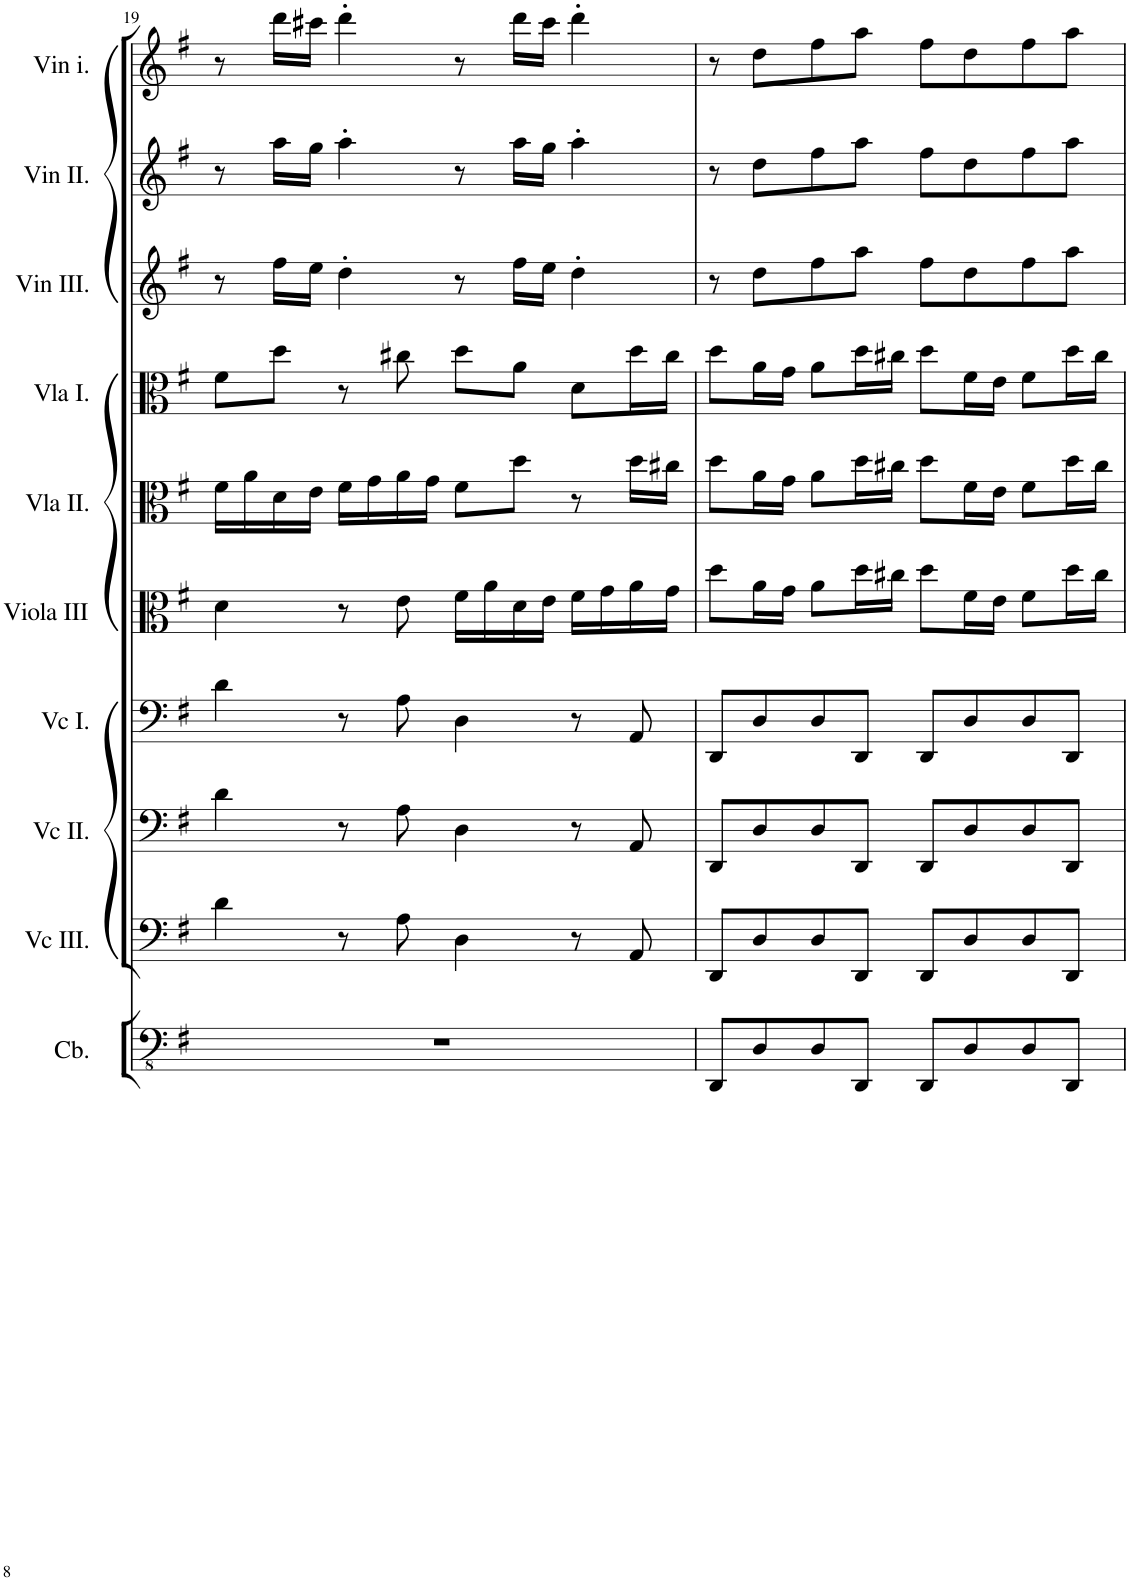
**kern	**kern	**kern	**kern	**kern	**kern	**kern	**kern	**kern	**kern
*part10	*part9	*part8	*part7	*part6	*part5	*part4	*part3	*part2	*part1
*staff10	*staff9	*staff8	*staff7	*staff6	*staff5	*staff4	*staff3	*staff2	*staff1
*I"Contrabass	*I"Violoncello III	*I"Violoncello II	*I"Violoncello I	*I"Viola III	*I"Viola II	*I"Viola I	*I"Violin III	*I"Violin II	*I"Violin I
*I'Cb.	*I'Vc III.	*I'Vc II.	*I'Vc I.	*I'Viola III	*I'Vla II.	*I'Vla I.	*I'Vin III.	*I'Vin II.	*I'Vin i.
!!LO:PB:g=z
*clefFv4	*clefF4	*clefF4	*clefF4	*clefC3	*clefC3	*clefC3	*clefG2	*clefG2	*clefG2
*ITrd7c12	*	*	*	*	*	*	*	*	*
*k[f#]	*k[f#]	*k[f#]	*k[f#]	*k[f#]	*k[f#]	*k[f#]	*k[f#]	*k[f#]	*k[f#]
*M4/4	*M4/4	*M4/4	*M4/4	*M4/4	*M4/4	*M4/4	*M4/4	*M4/4	*M4/4
=19	=19	=19	=19	=19	=19	=19	=19	=19	=19
1r	4d\	4d\	4d\	4d\	16f#\LL	8f#\L	8r	8r	8r
.	.	.	.	.	16a\	.	.	.	.
.	.	.	.	.	16d\	8dd\J	16ff#\LL	16aa\LL	16ddd\LL
.	.	.	.	.	16e\JJ	.	16ee\JJ	16gg\JJ	16ccc#X\JJ
.	8r	8r	8r	8r	16f#\LL	8r	4dd'\	4aa'\	4ddd'\
.	.	.	.	.	16g\	.	.	.	.
.	8A\	8A\	8A\	8e\	16a\	8cc#X\	.	.	.
.	.	.	.	.	16g\JJ	.	.	.	.
.	4D\	4D\	4D\	16f#\LL	8f#\L	8dd\L	8r	8r	8r
.	.	.	.	16a\	.	.	.	.	.
.	.	.	.	16d\	8dd\J	8a\J	16ff#\LL	16aa\LL	16ddd\LL
.	.	.	.	16e\JJ	.	.	16ee\JJ	16gg\JJ	16ccc#\JJ
.	8r	8r	8r	16f#\LL	8r	8d\L	4dd'\	4aa'\	4ddd'\
.	.	.	.	16g\	.	.	.	.	.
.	8AA/	8AA/	8AA/	16a\	16dd\LL	16dd\L	.	.	.
.	.	.	.	16g\JJ	16cc#X\JJ	16cc#\JJ	.	.	.
=20	=20	=20	=20	=20	=20	=20	=20	=20	=20
8DDD/L	8DD/L	8DD/L	8DD/L	8dd\L	8dd\L	8dd\L	8r	8r	8r
8DD/	8D/	8D/	8D/	16a\L	16a\L	16a\L	8dd\L	8dd\L	8dd\L
.	.	.	.	16g\JJ	16g\JJ	16g\JJ	.	.	.
8DD/	8D/	8D/	8D/	8a\L	8a\L	8a\L	8ff#\	8ff#\	8ff#\
8DDD/J	8DD/J	8DD/J	8DD/J	16dd\L	16dd\L	16dd\L	8aa\J	8aa\J	8aa\J
.	.	.	.	16cc#X\JJ	16cc#X\JJ	16cc#X\JJ	.	.	.
8DDD/L	8DD/L	8DD/L	8DD/L	8dd\L	8dd\L	8dd\L	8ff#\L	8ff#\L	8ff#\L
8DD/	8D/	8D/	8D/	16f#\L	16f#\L	16f#\L	8dd\	8dd\	8dd\
.	.	.	.	16e\JJ	16e\JJ	16e\JJ	.	.	.
8DD/	8D/	8D/	8D/	8f#\L	8f#\L	8f#\L	8ff#\	8ff#\	8ff#\
8DDD/J	8DD/J	8DD/J	8DD/J	16dd\L	16dd\L	16dd\L	8aa\J	8aa\J	8aa\J
.	.	.	.	16cc#\JJ	16cc#\JJ	16cc#\JJ	.	.	.
=	=	=	=	=	=	=	=	=	=
*-	*-	*-	*-	*-	*-	*-	*-	*-	*-
